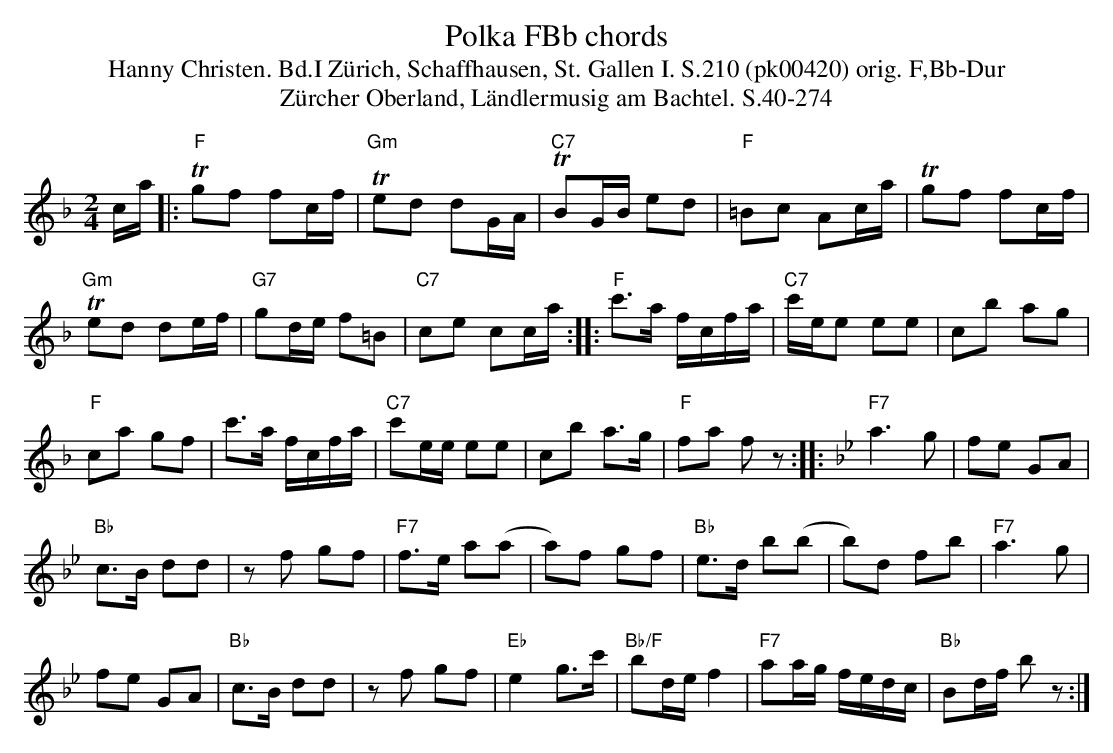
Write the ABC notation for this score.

X:1
T: Polka FBb chords
T:Hanny Christen. Bd.I Zürich, Schaffhausen, St. Gallen I. S.210 (pk00420) orig. F,Bb-Dur
T: Z\"urcher Oberland, L\"andlermusig am Bachtel. S.40-274
M:2/4
L:1/16
K:F %%MIDI gchordon
ca |: "F"Tg2f2 f2cf | "Gm"Te2d2 d2GA | "C7"TB2GB e2d2 | "F"=B2c2 A2ca | Tg2f2 f2cf |
"Gm"Te2d2 d2ef | "G7"g2de f2=B2 | "C7"c2e2 c2ca :: "F"c'3a fcfa | "C7"c'ee2 e2e2 | c2b2 a2g2 |
"F"c2a2 g2f2 | c'3a fcfa | "C7"c'2ee e2e2 | c2b2 a3g | "F"f2a2 f2z2 :: [K:Bb] "F7"a6g2 | f2e2 G2A2 |
"Bb"c3B d2d2 | z2f2 g2f2 | "F7"f3e a2(a2 | a2)f2 g2f2 | "Bb"e3d b2(b2 | b2)d2 f2b2 | "F7"a6g2 |
f2e2 G2A2 | "Bb"c3B d2d2 | z2f2 g2f2 | "Eb"e4g3c' | "Bb/F"b2def4 | "F7"a2ag fedc | "Bb"B2df b2z2 :|
